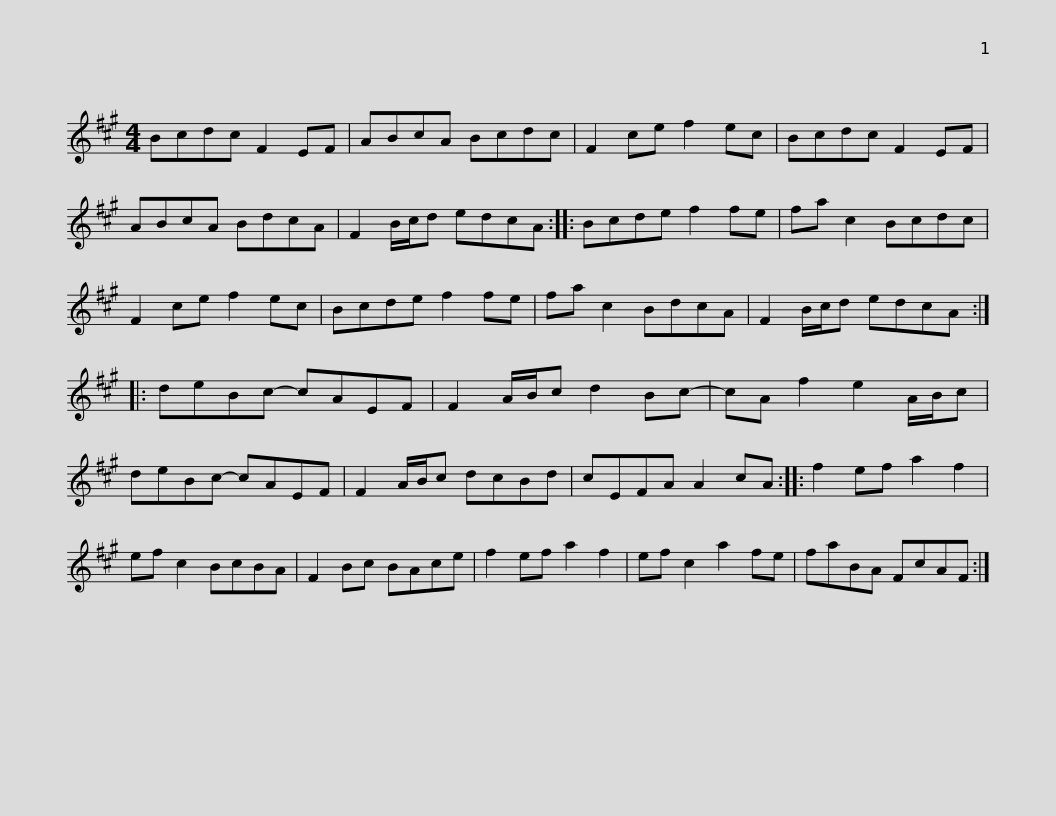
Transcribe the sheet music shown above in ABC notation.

X:1
L:1/8
M:4/4
I:linebreak $
K:A
V:1 treble
V:1
 Bcdc F2 EF | ABcA Bcdc | F2 ce f2 ec | Bcdc F2 EF | ABcA BdcA | %5
 F2 B/c/d edcA ::$ Bcde f2 fe | fa c2 Bcdc | F2 ce f2 ec | Bcde f2 fe | %10
 fa c2 BdcA | F2 B/c/d edcA ::$ deBc- cAEF | F2 A/B/c d2 Bc- | cA f2 e2 A/B/c | %15
 deBc- cAEF | F2 A/B/c dcBd |$ cEFA A2 cA :: f2 ef a2 f2 | ef c2 BcBA | %20
 F2 Bc BAce | f2 ef a2 f2 | ef c2 a2 fe |$ faBA FcAF :| %24
